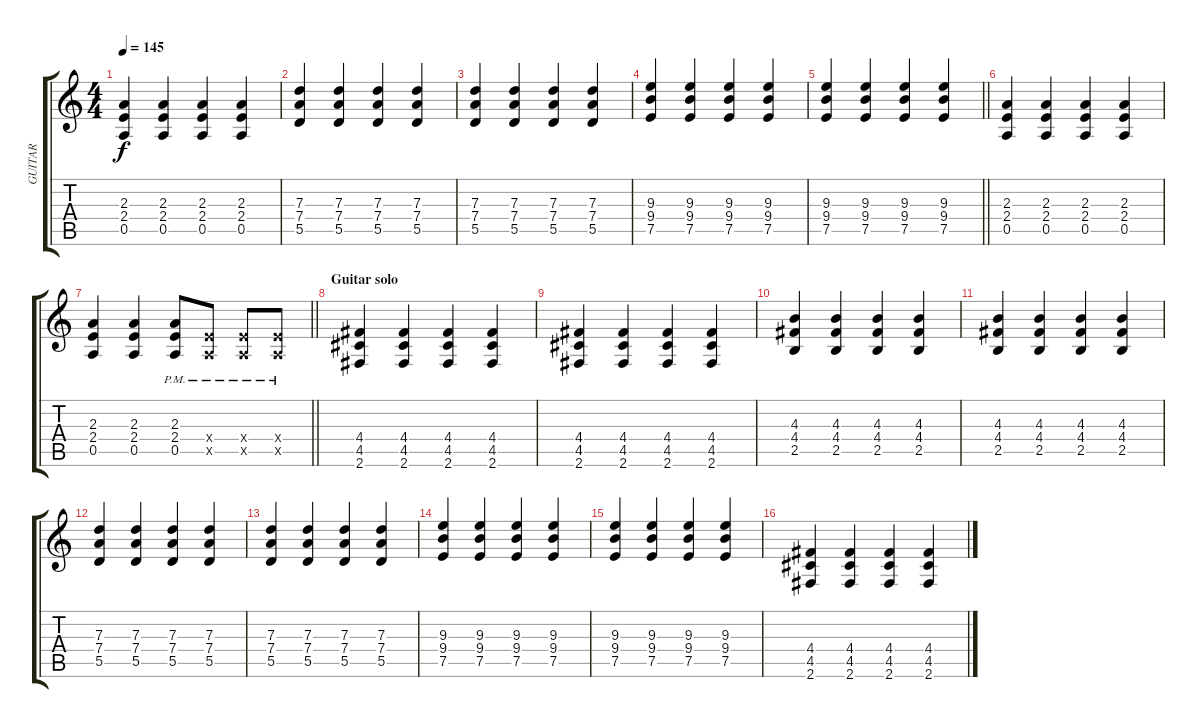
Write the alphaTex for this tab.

\track ("GUITAR" "GUITAR") {instrument overdrivenguitar}
\staff {score tabs}
\tuning (E4 B3 G3 D3 A2 E2) {hide}
\ts (4 4)
\tempo 145
\clef g2
\ks c
(2.3 2.4 0.5).4{dy f} (2.3 2.4 0.5).4 (2.3 2.4 0.5).4 (2.3 2.4 0.5).4 |
(7.3 7.4 5.5).4 (7.3 7.4 5.5).4 (7.3 7.4 5.5).4 (7.3 7.4 5.5).4 |
(7.3 7.4 5.5).4 (7.3 7.4 5.5).4 (7.3 7.4 5.5).4 (7.3 7.4 5.5).4 |
(9.3 9.4 7.5).4 (9.3 9.4 7.5).4 (9.3 9.4 7.5).4 (9.3 9.4 7.5).4 |
\barLineRight lightlight
(9.3 9.4 7.5).4 (9.3 9.4 7.5).4 (9.3 9.4 7.5).4 (9.3 9.4 7.5).4 |
(2.3 2.4 0.5).4 (2.3 2.4 0.5).4 (2.3 2.4 0.5).4 (2.3 2.4 0.5).4 |
\barLineRight lightlight
(2.3 2.4 0.5).4 (2.3 2.4 0.5).4 (2.3 2.4 0.5{pm}).8 (2.4{x} 0.5{pm x}).8 (2.4{x} 0.5{pm x}).8 (2.4{x} 0.5{pm x}).8 |
\section ("" "Guitar solo")
(4.4 4.5 2.6).4 (4.4 4.5 2.6).4 (4.4 4.5 2.6).4 (4.4 4.5 2.6).4 |
(4.4 4.5 2.6).4 (4.4 4.5 2.6).4 (4.4 4.5 2.6).4 (4.4 4.5 2.6).4 |
(4.3 4.4 2.5).4 (4.3 4.4 2.5).4 (4.3 4.4 2.5).4 (4.3 4.4 2.5).4 |
(4.3 4.4 2.5).4 (4.3 4.4 2.5).4 (4.3 4.4 2.5).4 (4.3 4.4 2.5).4 |
(7.3 7.4 5.5).4 (7.3 7.4 5.5).4 (7.3 7.4 5.5).4 (7.3 7.4 5.5).4 |
(7.3 7.4 5.5).4 (7.3 7.4 5.5).4 (7.3 7.4 5.5).4 (7.3 7.4 5.5).4 |
(9.3 9.4 7.5).4 (9.3 9.4 7.5).4 (9.3 9.4 7.5).4 (9.3 9.4 7.5).4 |
(9.3 9.4 7.5).4 (9.3 9.4 7.5).4 (9.3 9.4 7.5).4 (9.3 9.4 7.5).4 |
(4.4 4.5 2.6).4 (4.4 4.5 2.6).4 (4.4 4.5 2.6).4 (4.4 4.5 2.6).4
